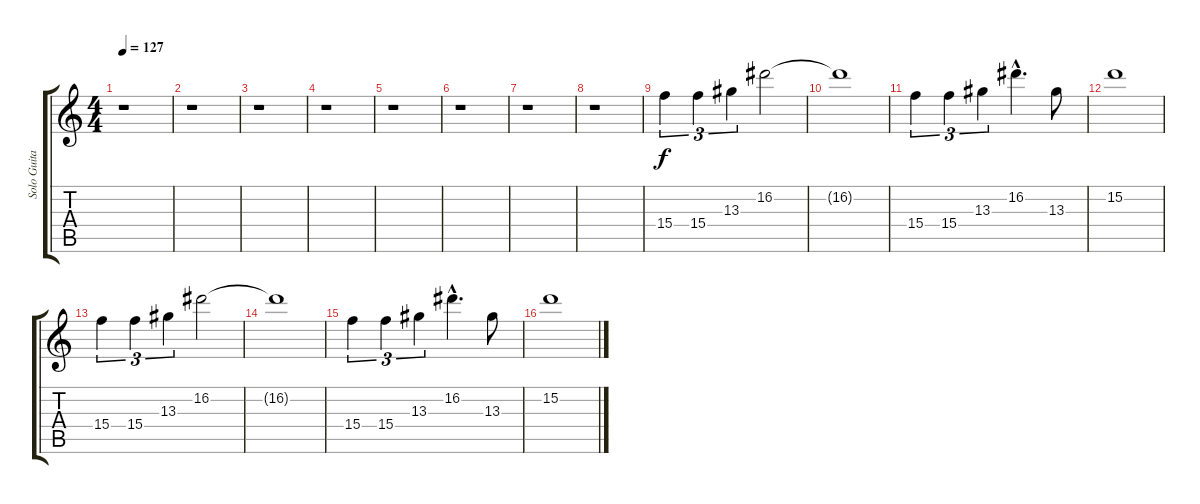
\track ("Solo Guitar" "Solo Guita") {instrument distortionguitar}
\staff {score tabs}
\tuning (E4 B3 G3 D3 A2 E2) {hide}
\ts (4 4)
\tempo 127
\clef g2
\ks c
r.1{dy f} |
r.1 |
r.1 |
r.1 |
r.1 |
r.1 |
r.1 |
r.1 |
15.4.4{tu (3 2)} 15.4.4{tu (3 2)} 13.3.4{tu (3 2)} 16.2.2 |
16.2{t}.1 |
15.4.4{tu (3 2)} 15.4.4{tu (3 2)} 13.3.4{tu (3 2)} 16.2{hac}.4{d} 13.3.8 |
15.2.1 |
15.4.4{tu (3 2)} 15.4.4{tu (3 2)} 13.3.4{tu (3 2)} 16.2.2 |
16.2{t}.1 |
15.4.4{tu (3 2)} 15.4.4{tu (3 2)} 13.3.4{tu (3 2)} 16.2{hac}.4{d} 13.3.8 |
15.2.1
